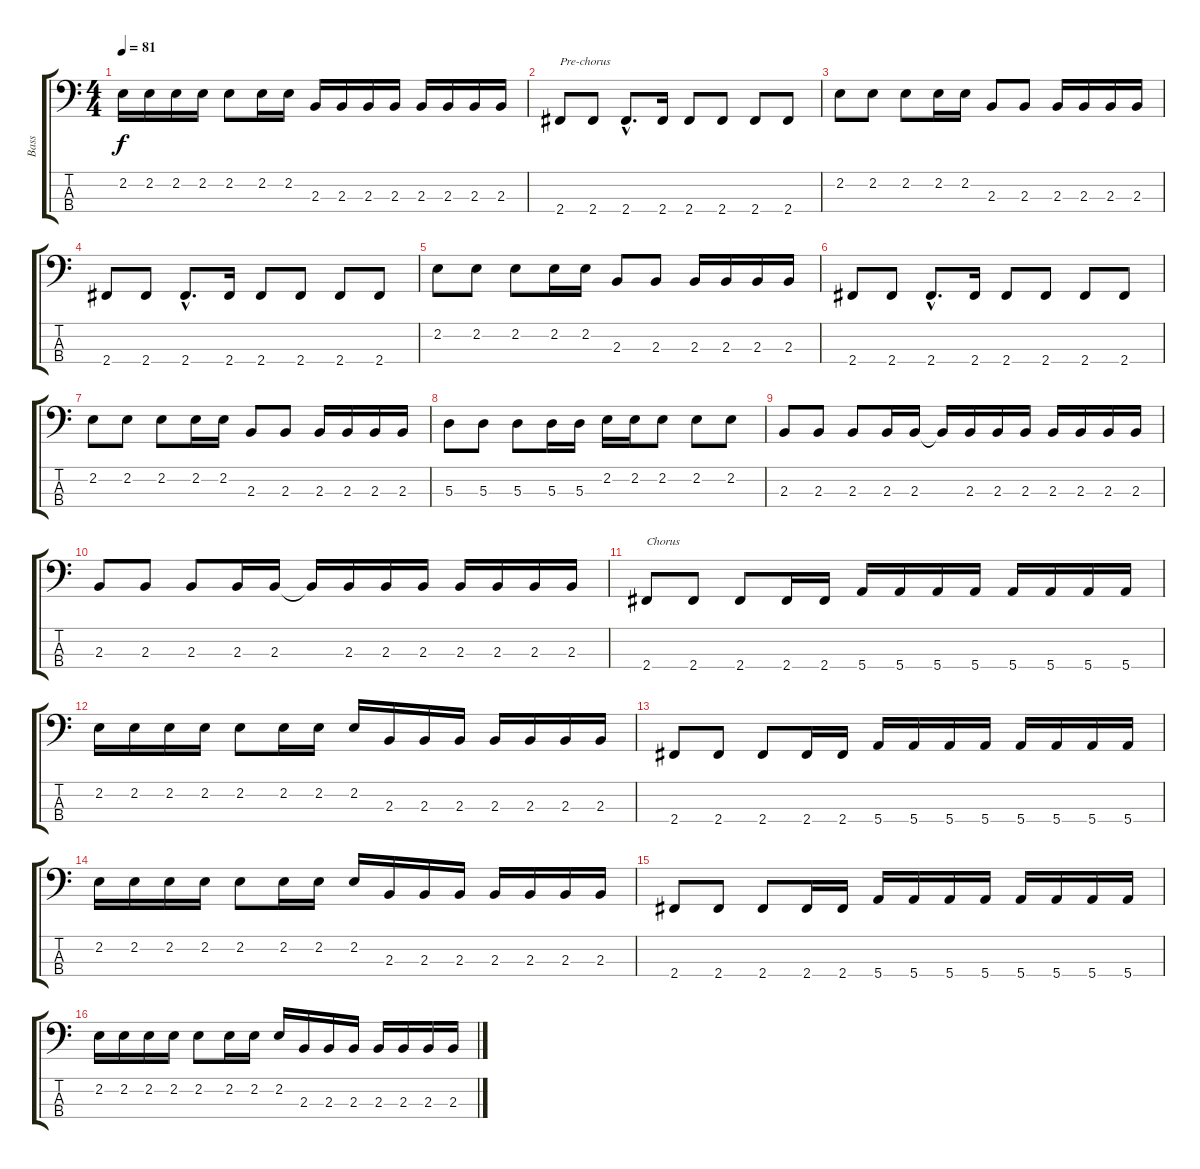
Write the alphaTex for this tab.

\track ("Bass" "Bass") {instrument electricbasspick}
\staff {score tabs}
\tuning (G2 D2 A1 E1) {hide}
\ts (4 4)
\tempo 81
\clef f4
\ks c
2.2.16{dy f} 2.2.16 2.2.16 2.2.16 2.2.8 2.2.16 2.2.16 2.3.16 2.3.16 2.3.16 2.3.16 2.3.16 2.3.16 2.3.16 2.3.16 |
2.4.8{txt "Pre-chorus"} 2.4.8 2.4{hac}.8{d} 2.4.16 2.4.8 2.4.8 2.4.8 2.4.8 |
2.2.8 2.2.8 2.2.8 2.2.16 2.2.16 2.3.8 2.3.8 2.3.16 2.3.16 2.3.16 2.3.16 |
2.4.8 2.4.8 2.4{hac}.8{d} 2.4.16 2.4.8 2.4.8 2.4.8 2.4.8 |
2.2.8 2.2.8 2.2.8 2.2.16 2.2.16 2.3.8 2.3.8 2.3.16 2.3.16 2.3.16 2.3.16 |
2.4.8 2.4.8 2.4{hac}.8{d} 2.4.16 2.4.8 2.4.8 2.4.8 2.4.8 |
2.2.8 2.2.8 2.2.8 2.2.16 2.2.16 2.3.8 2.3.8 2.3.16 2.3.16 2.3.16 2.3.16 |
5.3.8 5.3.8 5.3.8 5.3.16 5.3.16 2.2.16 2.2.16 2.2.8 2.2.8 2.2.8 |
2.3.8 2.3.8 2.3.8 2.3.16 2.3.16 2.3{t}.16 2.3.16 2.3.16 2.3.16 2.3.16 2.3.16 2.3.16 2.3.16 |
2.3.8 2.3.8 2.3.8 2.3.16 2.3.16 2.3{t}.16 2.3.16 2.3.16 2.3.16 2.3.16 2.3.16 2.3.16 2.3.16 |
2.4.8{txt "Chorus"} 2.4.8 2.4.8 2.4.16 2.4.16 5.4.16 5.4.16 5.4.16 5.4.16 5.4.16 5.4.16 5.4.16 5.4.16 |
2.2.16 2.2.16 2.2.16 2.2.16 2.2.8 2.2.16 2.2.16 2.2.16 2.3.16 2.3.16 2.3.16 2.3.16 2.3.16 2.3.16 2.3.16 |
2.4.8 2.4.8 2.4.8 2.4.16 2.4.16 5.4.16 5.4.16 5.4.16 5.4.16 5.4.16 5.4.16 5.4.16 5.4.16 |
2.2.16 2.2.16 2.2.16 2.2.16 2.2.8 2.2.16 2.2.16 2.2.16 2.3.16 2.3.16 2.3.16 2.3.16 2.3.16 2.3.16 2.3.16 |
2.4.8 2.4.8 2.4.8 2.4.16 2.4.16 5.4.16 5.4.16 5.4.16 5.4.16 5.4.16 5.4.16 5.4.16 5.4.16 |
2.2.16 2.2.16 2.2.16 2.2.16 2.2.8 2.2.16 2.2.16 2.2.16 2.3.16 2.3.16 2.3.16 2.3.16 2.3.16 2.3.16 2.3.16
